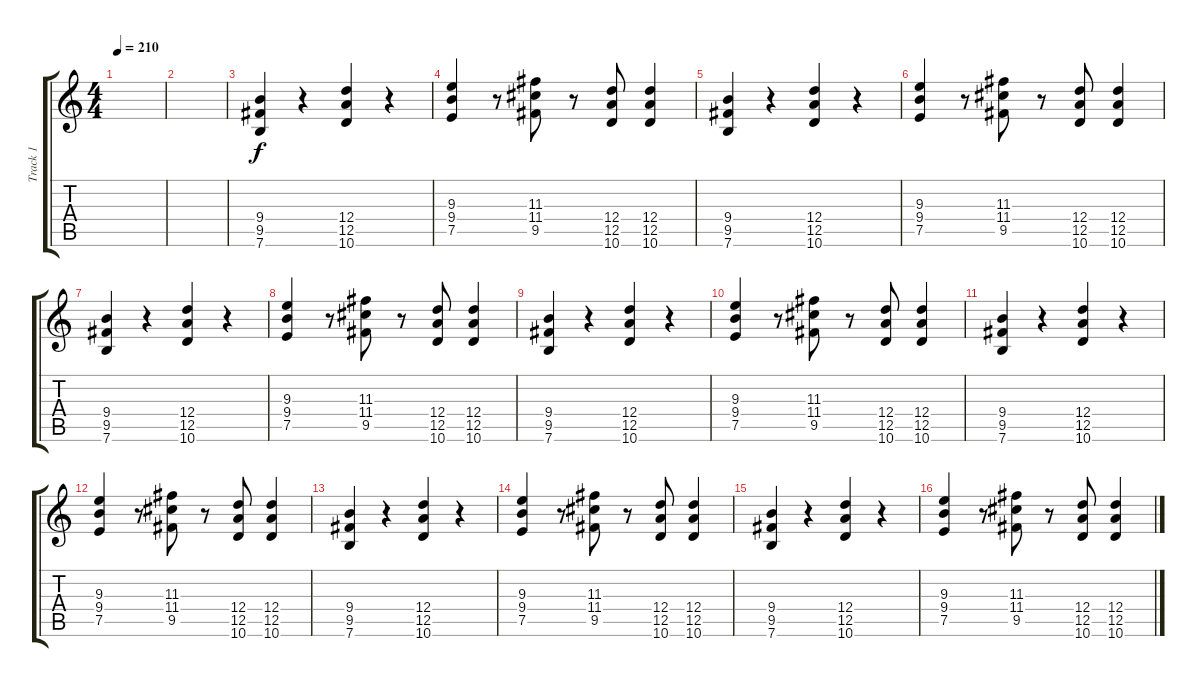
\track ("Track 1" "Track 1") {instrument overdrivenguitar}
\staff {score tabs}
\tuning (E4 B3 G3 D3 A2 E2) {hide}
\ts (4 4)
\tempo 210
\clef g2
\ks c
|
|
(9.4 9.5 7.6).4 r.4 (12.4 12.5 10.6).4 r.4 |
(9.3 9.4 7.5).4 r.8 (11.3 11.4 9.5).8 r.8 (12.4 12.5 10.6).8 (12.4 12.5 10.6).4 |
(9.4 9.5 7.6).4 r.4 (12.4 12.5 10.6).4 r.4 |
(9.3 9.4 7.5).4 r.8 (11.3 11.4 9.5).8 r.8 (12.4 12.5 10.6).8 (12.4 12.5 10.6).4 |
(9.4 9.5 7.6).4 r.4 (12.4 12.5 10.6).4 r.4 |
(9.3 9.4 7.5).4 r.8 (11.3 11.4 9.5).8 r.8 (12.4 12.5 10.6).8 (12.4 12.5 10.6).4 |
(9.4 9.5 7.6).4 r.4 (12.4 12.5 10.6).4 r.4 |
(9.3 9.4 7.5).4 r.8 (11.3 11.4 9.5).8 r.8 (12.4 12.5 10.6).8 (12.4 12.5 10.6).4 |
(9.4 9.5 7.6).4 r.4 (12.4 12.5 10.6).4 r.4 |
(9.3 9.4 7.5).4 r.8 (11.3 11.4 9.5).8 r.8 (12.4 12.5 10.6).8 (12.4 12.5 10.6).4 |
(9.4 9.5 7.6).4 r.4 (12.4 12.5 10.6).4 r.4 |
(9.3 9.4 7.5).4 r.8 (11.3 11.4 9.5).8 r.8 (12.4 12.5 10.6).8 (12.4 12.5 10.6).4 |
(9.4 9.5 7.6).4 r.4 (12.4 12.5 10.6).4 r.4 |
(9.3 9.4 7.5).4 r.8 (11.3 11.4 9.5).8 r.8 (12.4 12.5 10.6).8 (12.4 12.5 10.6).4
